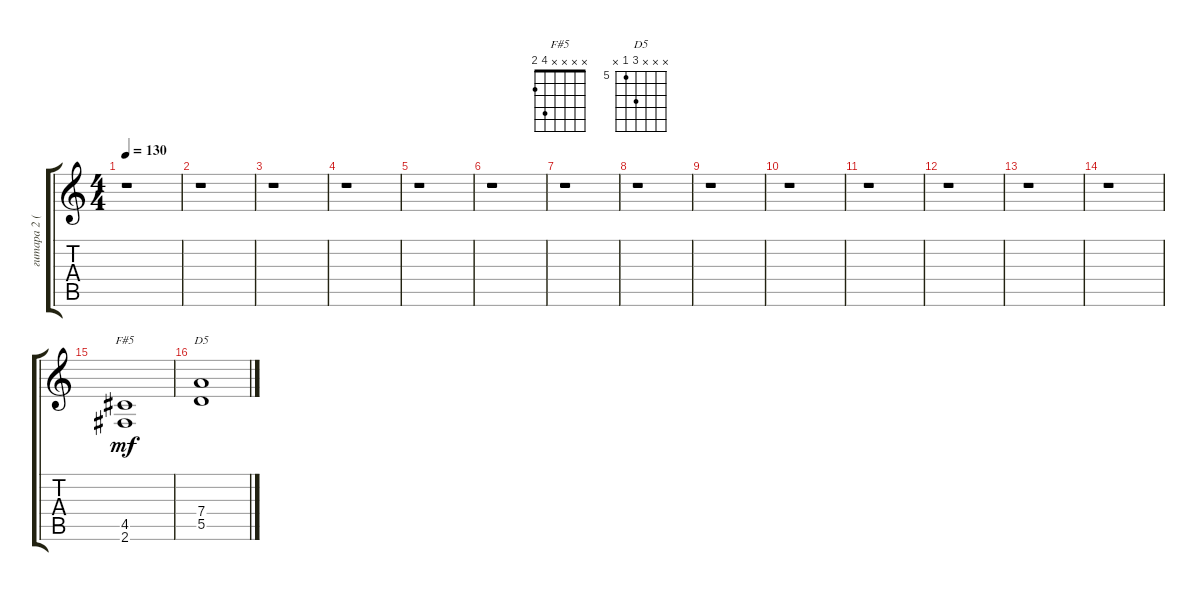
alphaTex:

\track ("гитара 2 (ритм)" "гитара 2 (") {instrument distortionguitar}
\staff {score tabs}
\tuning (E4 B3 G3 D3 A2 E2) {hide}
\chord ("F#5" x x x x 4 2)
\chord ("D5" x x x 7 5 x) {firstfret 5}
\ts (4 4)
\tempo 130
\clef g2
\ks c
r.1{dy mf instrument distortionguitar} |
r.1 |
r.1 |
r.1 |
r.1 |
r.1 |
r.1 |
r.1 |
r.1 |
r.1 |
r.1 |
r.1 |
r.1 |
r.1 |
(4.5 2.6).1{ch "F#5"} |
(7.4 5.5).1{ch "D5"}
